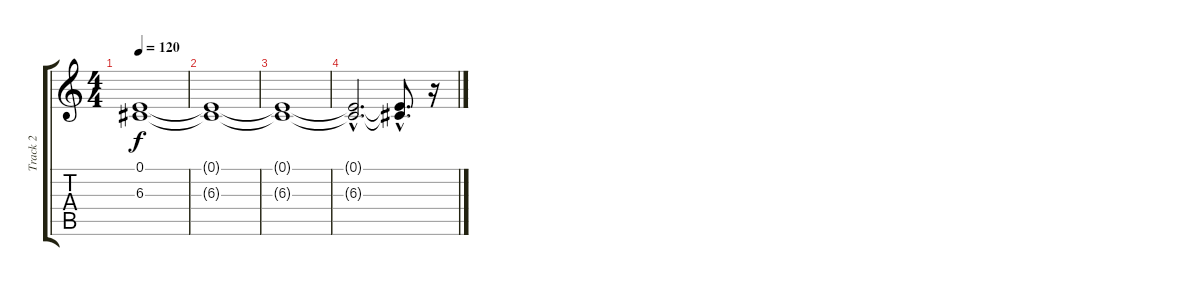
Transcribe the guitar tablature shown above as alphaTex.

\track ("Track 2" "Track 2") {instrument brightacousticpiano}
\staff {score tabs}
\tuning (E4 B3 G3 D3 A2 E2) {hide}
\ts (4 4)
\tempo 120
\clef g2
\ks c
(0.1{t} 6.3{t}).1{dy f} |
(0.1{t} 6.3{t}).1 |
(0.1{t} 6.3{t}).1 |
(0.1{hac t} 6.3{hac t}).2{d} (0.1{hac t} 6.3{hac t}).8{d} r.16
